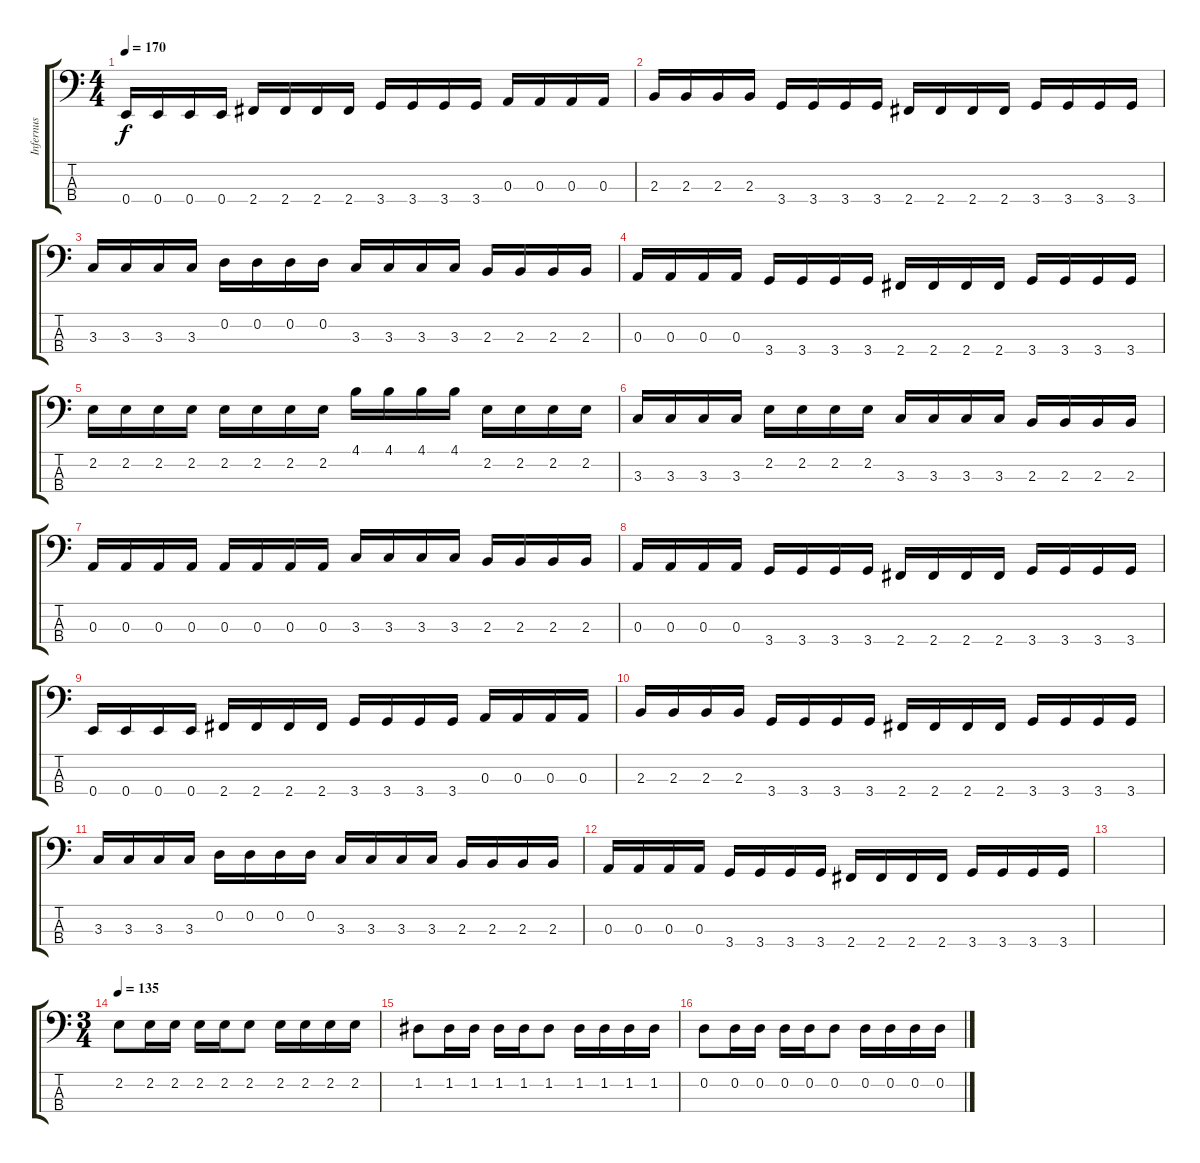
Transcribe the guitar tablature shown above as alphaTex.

\track ("Infernus" "Infernus") {instrument electricbassfinger}
\staff {score tabs}
\tuning (G2 D2 A1 E1) {hide}
\ts (4 4)
\tempo 170
\clef f4
\ks c
0.4.16{dy f} 0.4.16 0.4.16 0.4.16 2.4.16 2.4.16 2.4.16 2.4.16 3.4.16 3.4.16 3.4.16 3.4.16 0.3.16 0.3.16 0.3.16 0.3.16 |
2.3.16 2.3.16 2.3.16 2.3.16 3.4.16 3.4.16 3.4.16 3.4.16 2.4.16 2.4.16 2.4.16 2.4.16 3.4.16 3.4.16 3.4.16 3.4.16 |
3.3.16 3.3.16 3.3.16 3.3.16 0.2.16 0.2.16 0.2.16 0.2.16 3.3.16 3.3.16 3.3.16 3.3.16 2.3.16 2.3.16 2.3.16 2.3.16 |
0.3.16 0.3.16 0.3.16 0.3.16 3.4.16 3.4.16 3.4.16 3.4.16 2.4.16 2.4.16 2.4.16 2.4.16 3.4.16 3.4.16 3.4.16 3.4.16 |
2.2.16 2.2.16 2.2.16 2.2.16 2.2.16 2.2.16 2.2.16 2.2.16 4.1.16 4.1.16 4.1.16 4.1.16 2.2.16 2.2.16 2.2.16 2.2.16 |
3.3.16 3.3.16 3.3.16 3.3.16 2.2.16 2.2.16 2.2.16 2.2.16 3.3.16 3.3.16 3.3.16 3.3.16 2.3.16 2.3.16 2.3.16 2.3.16 |
0.3.16 0.3.16 0.3.16 0.3.16 0.3.16 0.3.16 0.3.16 0.3.16 3.3.16 3.3.16 3.3.16 3.3.16 2.3.16 2.3.16 2.3.16 2.3.16 |
0.3.16 0.3.16 0.3.16 0.3.16 3.4.16 3.4.16 3.4.16 3.4.16 2.4.16 2.4.16 2.4.16 2.4.16 3.4.16 3.4.16 3.4.16 3.4.16 |
0.4.16 0.4.16 0.4.16 0.4.16 2.4.16 2.4.16 2.4.16 2.4.16 3.4.16 3.4.16 3.4.16 3.4.16 0.3.16 0.3.16 0.3.16 0.3.16 |
2.3.16 2.3.16 2.3.16 2.3.16 3.4.16 3.4.16 3.4.16 3.4.16 2.4.16 2.4.16 2.4.16 2.4.16 3.4.16 3.4.16 3.4.16 3.4.16 |
3.3.16 3.3.16 3.3.16 3.3.16 0.2.16 0.2.16 0.2.16 0.2.16 3.3.16 3.3.16 3.3.16 3.3.16 2.3.16 2.3.16 2.3.16 2.3.16 |
0.3.16 0.3.16 0.3.16 0.3.16 3.4.16 3.4.16 3.4.16 3.4.16 2.4.16 2.4.16 2.4.16 2.4.16 3.4.16 3.4.16 3.4.16 3.4.16 |
|
\ts (3 4)
\tempo 135
2.2.8 2.2.16 2.2.16 2.2.16 2.2.16 2.2.8 2.2.16 2.2.16 2.2.16 2.2.16 |
1.2.8 1.2.16 1.2.16 1.2.16 1.2.16 1.2.8 1.2.16 1.2.16 1.2.16 1.2.16 |
0.2.8 0.2.16 0.2.16 0.2.16 0.2.16 0.2.8 0.2.16 0.2.16 0.2.16 0.2.16
